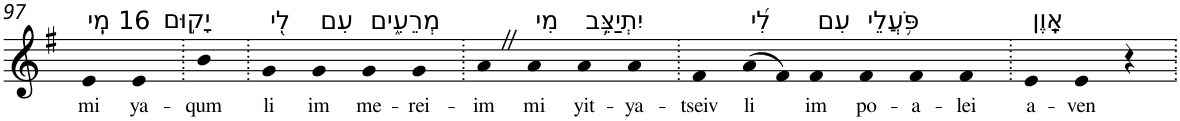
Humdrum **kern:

**kern	**text
*part1	*part1
*staff1	*staff1
*I"Piano	*
*I'Pno	*
!!LO:PB:g=z
*clefG2	*
*k[f#]	*
*G:	*
=97	=97
!LO:TX:a:t=16 מִֽי	!
!	!LO:LY:b
4e	mi
!LO:TX:a:t=יָק֣וּם	!
!	!LO:LY:b
4e	ya-
=98.	=98.
!	!LO:LY:b
4b	-qum
=99.	=99.
!LO:TX:a:t=לִ֭י	!
!	!LO:LY:b
4g	li
!LO:TX:a:t=עִם	!
!	!LO:LY:b
4g	im
!LO:TX:a:t=מְרֵעִ֑ים	!
!	!LO:LY:b
4g	me-
!	!LO:LY:b
4g	-rei-
=100.	=100.
!	!LO:LY:b
4aZ	-im
!LO:TX:a:t=מִי	!
!	!LO:LY:b
4a	mi
!LO:TX:a:t=יִתְיַצֵּ֥ב	!
!	!LO:LY:b
4a	yit-
!	!LO:LY:b
4a	-ya-
=101.	=101.
!	!LO:LY:b
4f#	-tseiv
!LO:TX:a:t=לִ֝י	!
!	!LO:LY:b
(>8a	li
8f#)	.
!LO:TX:a:t=עִם	!
!	!LO:LY:b
4f#	im
!LO:TX:a:t=פֹּ֥עֲלֵי	!
!	!LO:LY:b
4f#	po-
!	!LO:LY:b
4f#	-a-
!	!LO:LY:b
4f#	-lei
=102.	=102.
!LO:TX:a:t=אָֽוֶן	!
!	!LO:LY:b
4e	a-
!	!LO:LY:b
4e	-ven
4r	.
=.	=.
*-	*-
